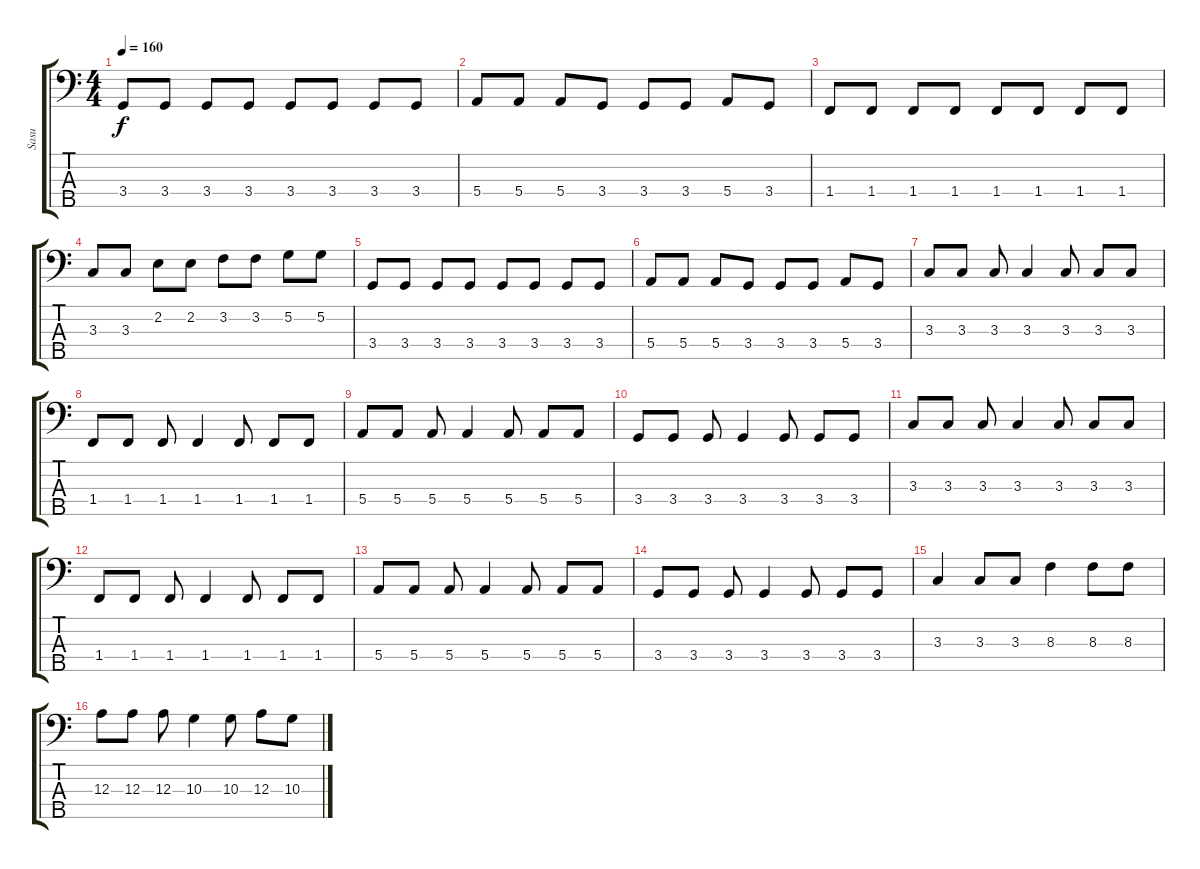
\track ("Sasu" "Sasu") {instrument electricbassfinger}
\staff {score tabs}
\tuning (G2 D2 A1 E1 B0) {hide}
\ts (4 4)
\tempo 160
\clef f4
\ks c
3.4.8{dy f} 3.4.8 3.4.8 3.4.8 3.4.8 3.4.8 3.4.8 3.4.8 |
5.4.8 5.4.8 5.4.8 3.4.8 3.4.8 3.4.8 5.4.8 3.4.8 |
1.4.8 1.4.8 1.4.8 1.4.8 1.4.8 1.4.8 1.4.8 1.4.8 |
3.3.8 3.3.8 2.2.8 2.2.8 3.2.8 3.2.8 5.2.8 5.2.8 |
3.4.8 3.4.8 3.4.8 3.4.8 3.4.8 3.4.8 3.4.8 3.4.8 |
5.4.8 5.4.8 5.4.8 3.4.8 3.4.8 3.4.8 5.4.8 3.4.8 |
3.3.8 3.3.8 3.3.8 3.3.4 3.3.8 3.3.8 3.3.8 |
1.4.8 1.4.8 1.4.8 1.4.4 1.4.8 1.4.8 1.4.8 |
5.4.8 5.4.8 5.4.8 5.4.4 5.4.8 5.4.8 5.4.8 |
3.4.8 3.4.8 3.4.8 3.4.4 3.4.8 3.4.8 3.4.8 |
3.3.8 3.3.8 3.3.8 3.3.4 3.3.8 3.3.8 3.3.8 |
1.4.8 1.4.8 1.4.8 1.4.4 1.4.8 1.4.8 1.4.8 |
5.4.8 5.4.8 5.4.8 5.4.4 5.4.8 5.4.8 5.4.8 |
3.4.8 3.4.8 3.4.8 3.4.4 3.4.8 3.4.8 3.4.8 |
3.3.4 3.3.8 3.3.8 8.3.4 8.3.8 8.3.8 |
12.3.8 12.3.8 12.3.8 10.3.4 10.3.8 12.3.8 10.3.8
